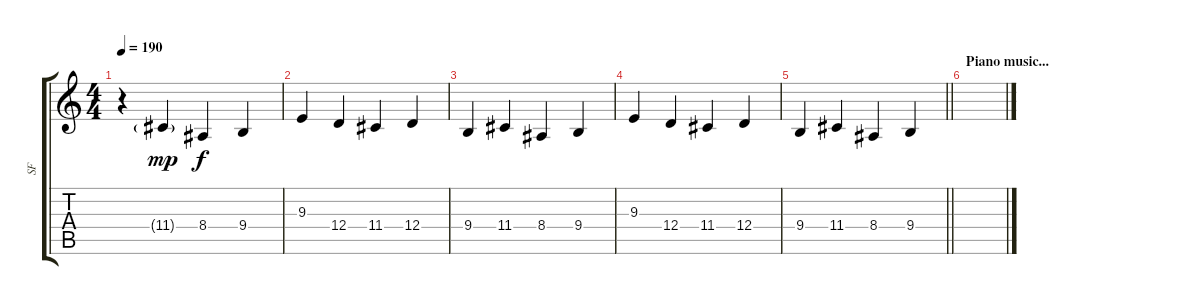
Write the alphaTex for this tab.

\track ("SF" "SF") {instrument electricpiano1}
\staff {score tabs}
\tuning (E4 E5 G3 D3 A2 E2) {hide}
\ts (4 4)
\tempo 190
\clef g2
\ks c
r.4{dy f} 11.4{g}.4{dy mp} 8.4.4{dy f} 9.4.4 |
9.3.4 12.4.4 11.4.4 12.4.4 |
9.4.4 11.4.4 8.4.4 9.4.4 |
9.3.4 12.4.4 11.4.4 12.4.4 |
\barLineRight lightlight
9.4.4 11.4.4 8.4.4 9.4.4 |
\section ("" "Piano music...")
